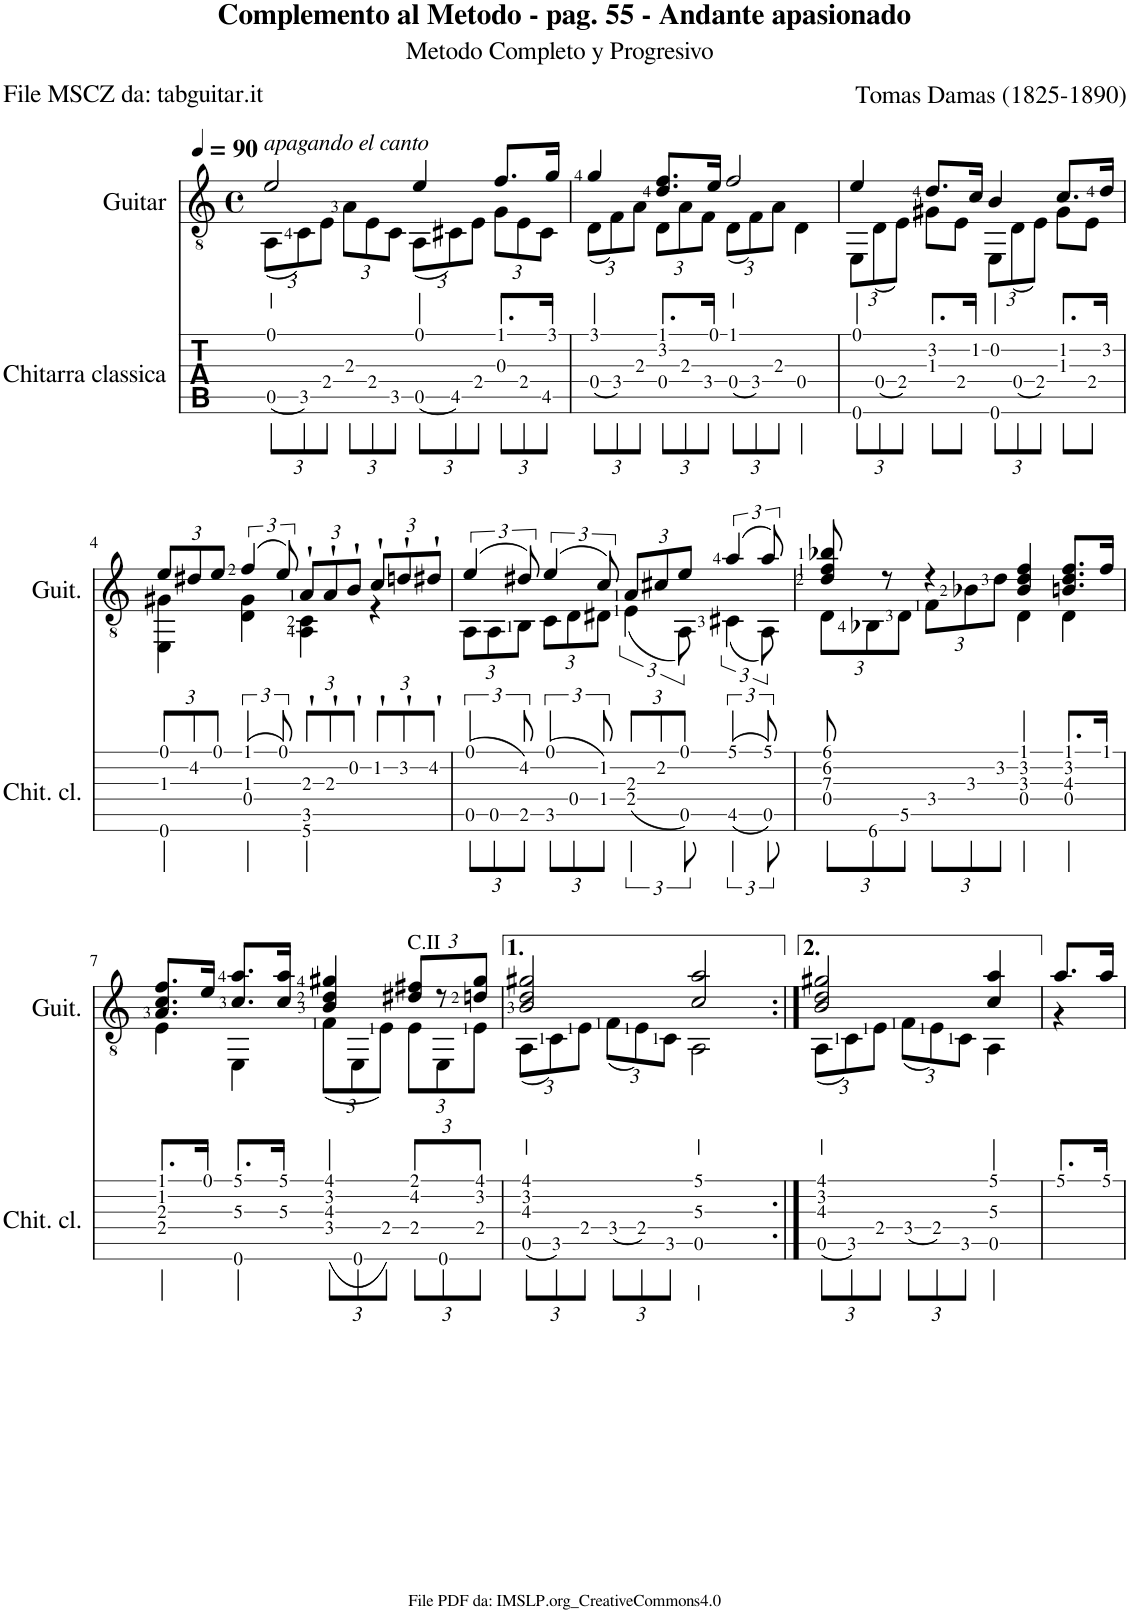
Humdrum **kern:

**kern	**kern
*part2	*part1
*staff2	*staff1
*I"Chitarra classica	*I"Guitar
*I'Chit. cl.	*I'Guit.
*stria6	*
*	*clefGv2
*k[]	*k[]
*M4/4	*M4/4
*met(c)	*met(c)
*MM90	*MM90
=1	=1
*^	*^
*	*Xbrackettup	*	*Xbrackettup
!	!	!LO:TX:a:i:t=apagando el canto	!
2e/	(12AA\L	2e/	(12AA\L
.	12C\)	.	12C\)
.	12E\J	.	12E\J
.	12A\L	.	12A\L
.	12E\	.	12E\
.	12C\J	.	12C\J
4e/	(12AA\L	4e/	(12AA\L
.	12C#X\)	.	12C#X\)
.	12E\J	.	12E\J
8.f/L	12G\L	8.f/L	12G\L
.	12E\	.	12E\
.	12C#\J	.	12C#\J
16g/Jk	.	16g/Jk	.
=2	=2	=2	=2
4g/	(12D\L	4g/	(12D\L
.	12F\)	.	12F\)
.	12A\J	.	12A\J
8.d/ 8.f/L	12D\L	8.d/ 8.f/L	12D\L
.	12A\	.	12A\
.	12F\J	.	12F\J
16e/Jk	.	16e/Jk	.
2f/	(12D\L	2f/	(12D\L
.	12F\)	.	12F\)
.	12A\J	.	12A\J
.	4D\	.	4D\
=3	=3	=3	=3
4e/	12EE\L	4e/	12EE\L
.	(12D\	.	(12D\
.	12E\J)	.	12E\J)
8.d/L	8G#X\L	8.d/L	8G#X\L
.	8E\J	.	8E\J
16c/Jk	.	16c/Jk	.
4B/	12EE\L	4B/	12EE\L
.	(12D\	.	(12D\
.	12E\J)	.	12E\J)
8.c/L	8G#\L	8.c/L	8G#\L
.	8E\J	.	8E\J
16d/Jk	.	16d/Jk	.
!!LO:LB:g=z	!!
=4	=4	=4	=4
12e/L	4EE\ 4G#X\	12e/L	4EE\ 4G#X\
12d#X/	.	12d#X/	.
12e/J	.	12e/J	.
*brackettup	*	*brackettup	*
(6f/	4D\ 4G#\	(6f/	4D\ 4G#\
12e/)	.	12e/)	.
*Xbrackettup	*	*Xbrackettup	*
12A`/L	4AA\ 4C\	12A`/L	4AA\ 4C\
12A`/	.	12A`/	.
12B`/J	.	12B`/J	.
12c`/L	4r	12c`/L	4r
12dn`/	.	12dn`/	.
12d#X`/J	.	12d#X`/J	.
=5	=5	=5	=5
*brackettup	*Xbrackettup	*brackettup	*Xbrackettup
(6e/	12AA\L	(6e/	12AA\L
.	12AA\	.	12AA\
12d#X/)	12BB\J	12d#X/)	12BB\J
*brackettup	*Xbrackettup	*brackettup	*Xbrackettup
(6e/	12C\L	(6e/	12C\L
.	12D\	.	12D\
12c/)	12D#X\J	12c/)	12D#X\J
*	*brackettup	*	*brackettup
12A/L	(6E\	12A/L	(6E\
12c#X/	.	12c#X/	.
12e/J	12AA\)	12e/J	12AA\)
(6a/	(6C#X\	(6a/	(6C#X\
12a/)	12AA\)	12a/)	12AA\)
=6	=6	=6	=6
*	*Xbrackettup	*	*Xbrackettup
8d/ 8f/ 8b-X/	12D\L	8d/ 8f/ 8b-X/	12D\L
.	12BB-X\	.	12BB-X\
8r	.	8r	.
.	12D\J	.	12D\J
4r	12F\L	4r	12F\L
.	12B-X\	.	12B-X\
.	12d\J	.	12d\J
4B-/ 4d/ 4f/	4D\	4B-/ 4d/ 4f/	4D\
8.Bn/ 8.d/ 8.f/L	4D\	8.Bn/ 8.d/ 8.f/L	4D\
16f/Jk	.	16f/Jk	.
!!LO:LB:g=z	!!
=7	=7	=7	=7
8.A/ 8.c/ 8.f/L	4E\	8.A/ 8.c/ 8.f/L	4E\
16e/Jk	.	16e/Jk	.
8.c/ 8.a/L	4EE\	8.c/ 8.a/L	4EE\
16c/ 16a/Jk	.	16c/ 16a/Jk	.
4B/ 4d/ 4g#X/	(12F\L	4B/ 4d/ 4g#X/	(12F\L
.	12EE\	.	12EE\
.	12E\J)	.	12E\J)
!	!	!LO:TX:a:t=C.II	!
12d#X/ 12f#X/L	12E\L	12d#X/ 12f#X/L	12E\L
12r	12EE\	12r	12EE\
12dn/ 12g#/J	12E\J	12dn/ 12g#/J	12E\J
=8	=8	=8	=8
2B/ 2d/ 2g#X/	(12AA\L	2B/ 2d/ 2g#X/	(12AA\L
.	12C\)	.	12C\)
.	12E\J	.	12E\J
.	(12F\L	.	(12F\L
.	12E\)	.	12E\)
.	12C\J	.	12C\J
2c/ 2a/	2AA\	2c/ 2a/	2AA\
=9:|!	=9:|!	=9:|!	=9:|!
2B/ 2d/ 2g#X/	(12AA\L	2B/ 2d/ 2g#X/	(12AA\L
.	12C\)	.	12C\)
.	12E\J	.	12E\J
.	(12F\L	.	(12F\L
.	12E\)	.	12E\)
.	12C\J	.	12C\J
4c/ 4a/	4AA\	4c/ 4a/	4AA\
=10	=10	=10	=10
8.a/L	4r	8.a/L	4r
16a/Jk	.	16a/Jk	.
*v	*v	*	*
*	*v	*v
=	=
*-	*-
